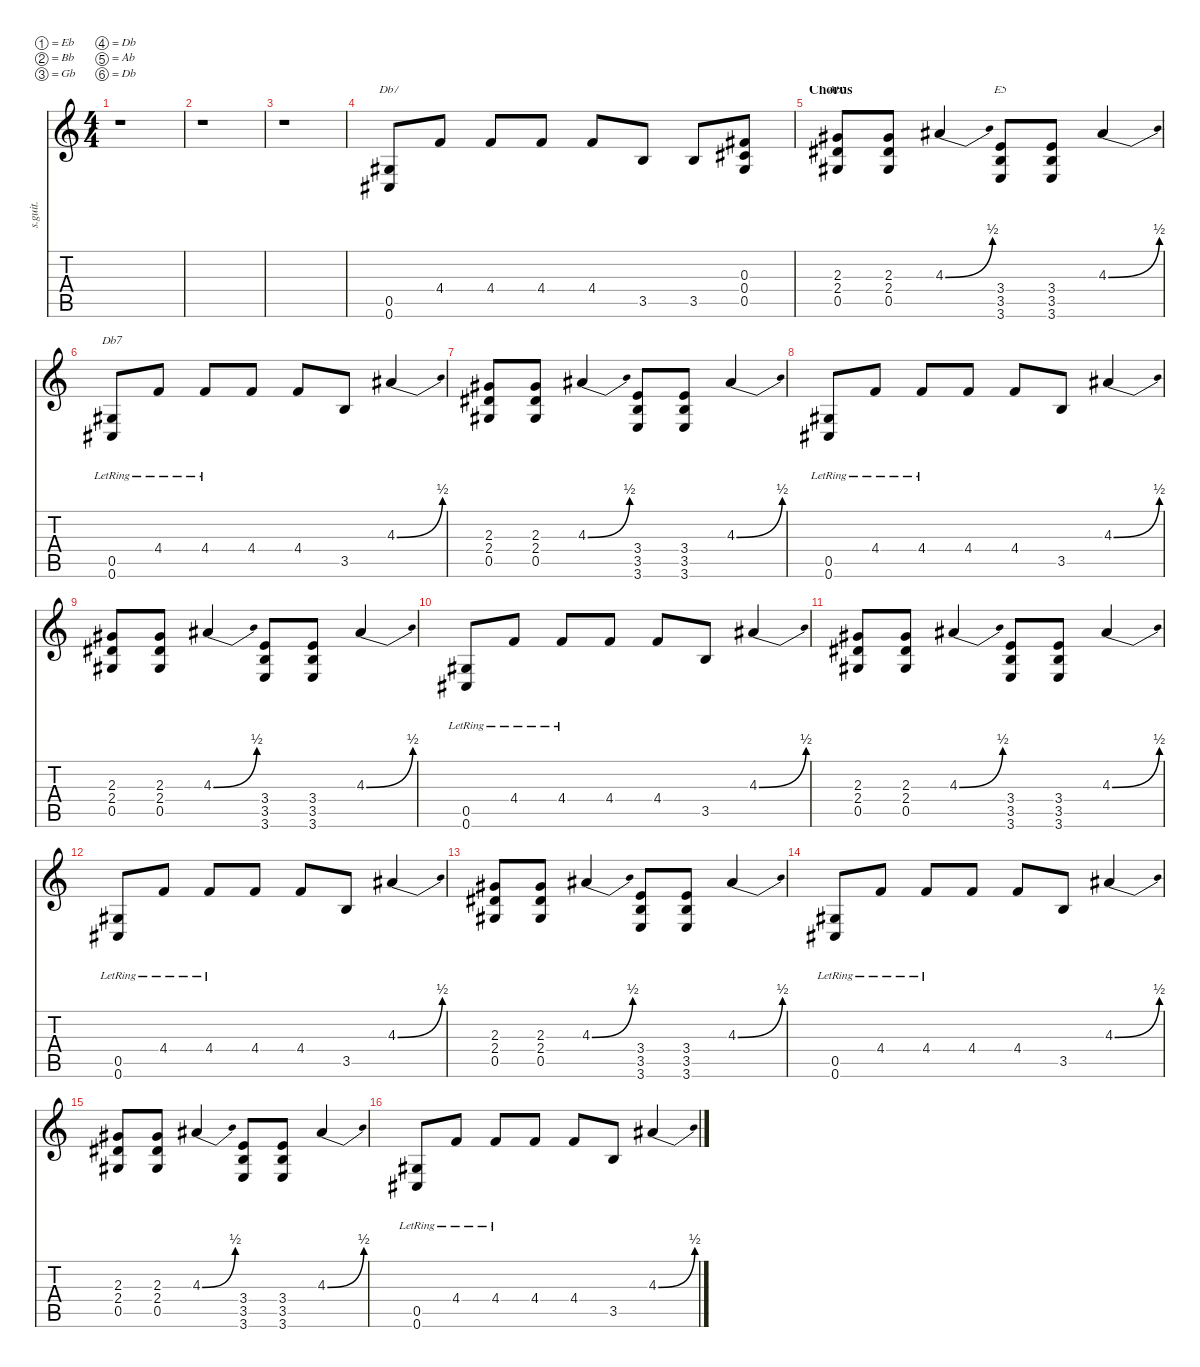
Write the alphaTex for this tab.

\defaultSystemsLayout 4
\hideDynamics
\bracketExtendMode nobrackets
\track ("Kurt Cobain - Distortion" "s.guit.") {instrument distortionguitar}
\staff {score tabs}
\tuning (Eb4 Bb3 Gb3 Db3 Ab2 Db2)
\chord ("Db7" 3 1 2 2 0 x) {showdiagram false}
\chord ("Ab5" 3 1 2 2 0 x) {showdiagram false}
\chord ("E5" 3 1 2 2 0 x) {showdiagram false}
\ts (4 4)
\tempo (100 hide)
\clef g2
\ks c
r.1{dy f} |
r.1 |
r.1 |
(0.5{acc #} 0.6{acc #}).8{ch "Db7" lyrics (0 "") lyrics (1 "") lyrics (2 "") lyrics (3 "") lyrics (4 "")} 4.4.8{lyrics (0 "") lyrics (1 "") lyrics (2 "") lyrics (3 "") lyrics (4 "")} 4.4.8{lyrics (0 "") lyrics (1 "") lyrics (2 "") lyrics (3 "") lyrics (4 "")} 4.4.8{lyrics (0 "") lyrics (1 "") lyrics (2 "") lyrics (3 "") lyrics (4 "") dy mf} 4.4.8{lyrics (0 "") lyrics (1 "") lyrics (2 "") lyrics (3 "") lyrics (4 "") dy f} 3.5.8{lyrics (0 "") lyrics (1 "") lyrics (2 "") lyrics (3 "") lyrics (4 "")} 3.5.8{lyrics (0 "") lyrics (1 "") lyrics (2 "") lyrics (3 "") lyrics (4 "")} (0.3{acc #} 0.4{acc #} 0.5{acc #}).8{lyrics (0 "") lyrics (1 "") lyrics (2 "") lyrics (3 "") lyrics (4 "") dy mf} |
\section ("" "Chorus")
(2.3{acc #} 2.4{acc #} 0.5{acc #}).8{ch "Ab5" lyrics (0 "") lyrics (1 "") lyrics (2 "") lyrics (3 "") lyrics (4 "") dy ff} (2.3{acc #} 2.4{acc #} 0.5{acc #}).8{lyrics (0 "") lyrics (1 "") lyrics (2 "") lyrics (3 "") lyrics (4 "")} 4.3{be (bend 0 0 15 2) acc #}.4{lyrics (0 "") lyrics (1 "") lyrics (2 "") lyrics (3 "") lyrics (4 "")} (3.4 3.5 3.6).8{ch "E5" lyrics (0 "") lyrics (1 "") lyrics (2 "") lyrics (3 "") lyrics (4 "")} (3.4 3.5 3.6).8{lyrics (0 "") lyrics (1 "") lyrics (2 "") lyrics (3 "") lyrics (4 "")} 4.3{be (bend 0 0 15 2) acc #}.4{lyrics (0 "") lyrics (1 "") lyrics (2 "") lyrics (3 "") lyrics (4 "")} |
(0.5{lr acc #} 0.6{lr acc #}).8{ch "Db7" lyrics (0 "") lyrics (1 "") lyrics (2 "") lyrics (3 "") lyrics (4 "")} 4.4{lr}.8{lyrics (0 "") lyrics (1 "") lyrics (2 "") lyrics (3 "") lyrics (4 "")} 4.4{lr}.8{lyrics (0 "") lyrics (1 "") lyrics (2 "") lyrics (3 "") lyrics (4 "")} 4.4.8{lyrics (0 "") lyrics (1 "") lyrics (2 "") lyrics (3 "") lyrics (4 "") dy mf} 4.4.8{lyrics (0 "") lyrics (1 "") lyrics (2 "") lyrics (3 "") lyrics (4 "") dy ff} 3.5.8{lyrics (0 "") lyrics (1 "") lyrics (2 "") lyrics (3 "") lyrics (4 "")} 4.3{be (bend 0 0 15 2) acc #}.4{lyrics (0 "") lyrics (1 "") lyrics (2 "") lyrics (3 "") lyrics (4 "")} |
(2.3{acc #} 2.4{acc #} 0.5{acc #}).8{lyrics (0 "") lyrics (1 "") lyrics (2 "") lyrics (3 "") lyrics (4 "")} (2.3{acc #} 2.4{acc #} 0.5{acc #}).8{lyrics (0 "") lyrics (1 "") lyrics (2 "") lyrics (3 "") lyrics (4 "")} 4.3{be (bend 0 0 15 2) acc #}.4{lyrics (0 "") lyrics (1 "") lyrics (2 "") lyrics (3 "") lyrics (4 "")} (3.4 3.5 3.6).8{lyrics (0 "") lyrics (1 "") lyrics (2 "") lyrics (3 "") lyrics (4 "")} (3.4 3.5 3.6).8{lyrics (0 "") lyrics (1 "") lyrics (2 "") lyrics (3 "") lyrics (4 "")} 4.3{be (bend 0 0 15 2) acc #}.4{lyrics (0 "") lyrics (1 "") lyrics (2 "") lyrics (3 "") lyrics (4 "")} |
(0.5{lr acc #} 0.6{lr acc #}).8{lyrics (0 "") lyrics (1 "") lyrics (2 "") lyrics (3 "") lyrics (4 "")} 4.4{lr}.8{lyrics (0 "") lyrics (1 "") lyrics (2 "") lyrics (3 "") lyrics (4 "")} 4.4{lr}.8{lyrics (0 "") lyrics (1 "") lyrics (2 "") lyrics (3 "") lyrics (4 "")} 4.4.8{lyrics (0 "") lyrics (1 "") lyrics (2 "") lyrics (3 "") lyrics (4 "") dy mf} 4.4.8{lyrics (0 "") lyrics (1 "") lyrics (2 "") lyrics (3 "") lyrics (4 "") dy ff} 3.5.8{lyrics (0 "") lyrics (1 "") lyrics (2 "") lyrics (3 "") lyrics (4 "")} 4.3{be (bend 0 0 15 2) acc #}.4{lyrics (0 "") lyrics (1 "") lyrics (2 "") lyrics (3 "") lyrics (4 "")} |
(2.3{acc #} 2.4{acc #} 0.5{acc #}).8{lyrics (0 "") lyrics (1 "") lyrics (2 "") lyrics (3 "") lyrics (4 "")} (2.3{acc #} 2.4{acc #} 0.5{acc #}).8{lyrics (0 "") lyrics (1 "") lyrics (2 "") lyrics (3 "") lyrics (4 "")} 4.3{be (bend 0 0 15 2) acc #}.4{lyrics (0 "") lyrics (1 "") lyrics (2 "") lyrics (3 "") lyrics (4 "")} (3.4 3.5 3.6).8{lyrics (0 "") lyrics (1 "") lyrics (2 "") lyrics (3 "") lyrics (4 "")} (3.4 3.5 3.6).8{lyrics (0 "") lyrics (1 "") lyrics (2 "") lyrics (3 "") lyrics (4 "")} 4.3{be (bend 0 0 15 2) acc #}.4{lyrics (0 "") lyrics (1 "") lyrics (2 "") lyrics (3 "") lyrics (4 "")} |
(0.5{lr acc #} 0.6{lr acc #}).8{lyrics (0 "") lyrics (1 "") lyrics (2 "") lyrics (3 "") lyrics (4 "")} 4.4{lr}.8{lyrics (0 "") lyrics (1 "") lyrics (2 "") lyrics (3 "") lyrics (4 "")} 4.4{lr}.8{lyrics (0 "") lyrics (1 "") lyrics (2 "") lyrics (3 "") lyrics (4 "")} 4.4.8{lyrics (0 "") lyrics (1 "") lyrics (2 "") lyrics (3 "") lyrics (4 "") dy mf} 4.4.8{lyrics (0 "") lyrics (1 "") lyrics (2 "") lyrics (3 "") lyrics (4 "") dy ff} 3.5.8{lyrics (0 "") lyrics (1 "") lyrics (2 "") lyrics (3 "") lyrics (4 "")} 4.3{be (bend 0 0 15 2) acc #}.4{lyrics (0 "") lyrics (1 "") lyrics (2 "") lyrics (3 "") lyrics (4 "")} |
(2.3{acc #} 2.4{acc #} 0.5{acc #}).8{lyrics (0 "") lyrics (1 "") lyrics (2 "") lyrics (3 "") lyrics (4 "")} (2.3{acc #} 2.4{acc #} 0.5{acc #}).8{lyrics (0 "") lyrics (1 "") lyrics (2 "") lyrics (3 "") lyrics (4 "")} 4.3{be (bend 0 0 15 2) acc #}.4{lyrics (0 "") lyrics (1 "") lyrics (2 "") lyrics (3 "") lyrics (4 "")} (3.4 3.5 3.6).8{lyrics (0 "") lyrics (1 "") lyrics (2 "") lyrics (3 "") lyrics (4 "")} (3.4 3.5 3.6).8{lyrics (0 "") lyrics (1 "") lyrics (2 "") lyrics (3 "") lyrics (4 "")} 4.3{be (bend 0 0 15 2) acc #}.4{lyrics (0 "") lyrics (1 "") lyrics (2 "") lyrics (3 "") lyrics (4 "")} |
(0.5{lr acc #} 0.6{lr acc #}).8{lyrics (0 "") lyrics (1 "") lyrics (2 "") lyrics (3 "") lyrics (4 "")} 4.4{lr}.8{lyrics (0 "") lyrics (1 "") lyrics (2 "") lyrics (3 "") lyrics (4 "")} 4.4{lr}.8{lyrics (0 "") lyrics (1 "") lyrics (2 "") lyrics (3 "") lyrics (4 "")} 4.4.8{lyrics (0 "") lyrics (1 "") lyrics (2 "") lyrics (3 "") lyrics (4 "") dy mf} 4.4.8{lyrics (0 "") lyrics (1 "") lyrics (2 "") lyrics (3 "") lyrics (4 "") dy ff} 3.5.8{lyrics (0 "") lyrics (1 "") lyrics (2 "") lyrics (3 "") lyrics (4 "")} 4.3{be (bend 0 0 15 2) acc #}.4{lyrics (0 "") lyrics (1 "") lyrics (2 "") lyrics (3 "") lyrics (4 "")} |
(2.3{acc #} 2.4{acc #} 0.5{acc #}).8{lyrics (0 "") lyrics (1 "") lyrics (2 "") lyrics (3 "") lyrics (4 "")} (2.3{acc #} 2.4{acc #} 0.5{acc #}).8{lyrics (0 "") lyrics (1 "") lyrics (2 "") lyrics (3 "") lyrics (4 "")} 4.3{be (bend 0 0 15 2) acc #}.4{lyrics (0 "") lyrics (1 "") lyrics (2 "") lyrics (3 "") lyrics (4 "")} (3.4 3.5 3.6).8{lyrics (0 "") lyrics (1 "") lyrics (2 "") lyrics (3 "") lyrics (4 "")} (3.4 3.5 3.6).8{lyrics (0 "") lyrics (1 "") lyrics (2 "") lyrics (3 "") lyrics (4 "")} 4.3{be (bend 0 0 15 2) acc #}.4{lyrics (0 "") lyrics (1 "") lyrics (2 "") lyrics (3 "") lyrics (4 "")} |
(0.5{lr acc #} 0.6{lr acc #}).8{lyrics (0 "") lyrics (1 "") lyrics (2 "") lyrics (3 "") lyrics (4 "")} 4.4{lr}.8{lyrics (0 "") lyrics (1 "") lyrics (2 "") lyrics (3 "") lyrics (4 "")} 4.4{lr}.8{lyrics (0 "") lyrics (1 "") lyrics (2 "") lyrics (3 "") lyrics (4 "")} 4.4.8{lyrics (0 "") lyrics (1 "") lyrics (2 "") lyrics (3 "") lyrics (4 "") dy mf} 4.4.8{lyrics (0 "") lyrics (1 "") lyrics (2 "") lyrics (3 "") lyrics (4 "") dy ff} 3.5.8{lyrics (0 "") lyrics (1 "") lyrics (2 "") lyrics (3 "") lyrics (4 "")} 4.3{be (bend 0 0 15 2) acc #}.4{lyrics (0 "") lyrics (1 "") lyrics (2 "") lyrics (3 "") lyrics (4 "")} |
(2.3{acc #} 2.4{acc #} 0.5{acc #}).8{lyrics (0 "") lyrics (1 "") lyrics (2 "") lyrics (3 "") lyrics (4 "")} (2.3{acc #} 2.4{acc #} 0.5{acc #}).8{lyrics (0 "") lyrics (1 "") lyrics (2 "") lyrics (3 "") lyrics (4 "")} 4.3{be (bend 0 0 15 2) acc #}.4{lyrics (0 "") lyrics (1 "") lyrics (2 "") lyrics (3 "") lyrics (4 "")} (3.4 3.5 3.6).8{lyrics (0 "") lyrics (1 "") lyrics (2 "") lyrics (3 "") lyrics (4 "")} (3.4 3.5 3.6).8{lyrics (0 "") lyrics (1 "") lyrics (2 "") lyrics (3 "") lyrics (4 "")} 4.3{be (bend 0 0 15 2) acc #}.4{lyrics (0 "") lyrics (1 "") lyrics (2 "") lyrics (3 "") lyrics (4 "")} |
(0.5{lr acc #} 0.6{lr acc #}).8{lyrics (0 "") lyrics (1 "") lyrics (2 "") lyrics (3 "") lyrics (4 "")} 4.4{lr}.8{lyrics (0 "") lyrics (1 "") lyrics (2 "") lyrics (3 "") lyrics (4 "")} 4.4{lr}.8{lyrics (0 "") lyrics (1 "") lyrics (2 "") lyrics (3 "") lyrics (4 "")} 4.4.8{lyrics (0 "") lyrics (1 "") lyrics (2 "") lyrics (3 "") lyrics (4 "") dy mf} 4.4.8{lyrics (0 "") lyrics (1 "") lyrics (2 "") lyrics (3 "") lyrics (4 "") dy ff} 3.5.8{lyrics (0 "") lyrics (1 "") lyrics (2 "") lyrics (3 "") lyrics (4 "")} 4.3{be (bend 0 0 15 2) acc #}.4{lyrics (0 "") lyrics (1 "") lyrics (2 "") lyrics (3 "") lyrics (4 "")}
